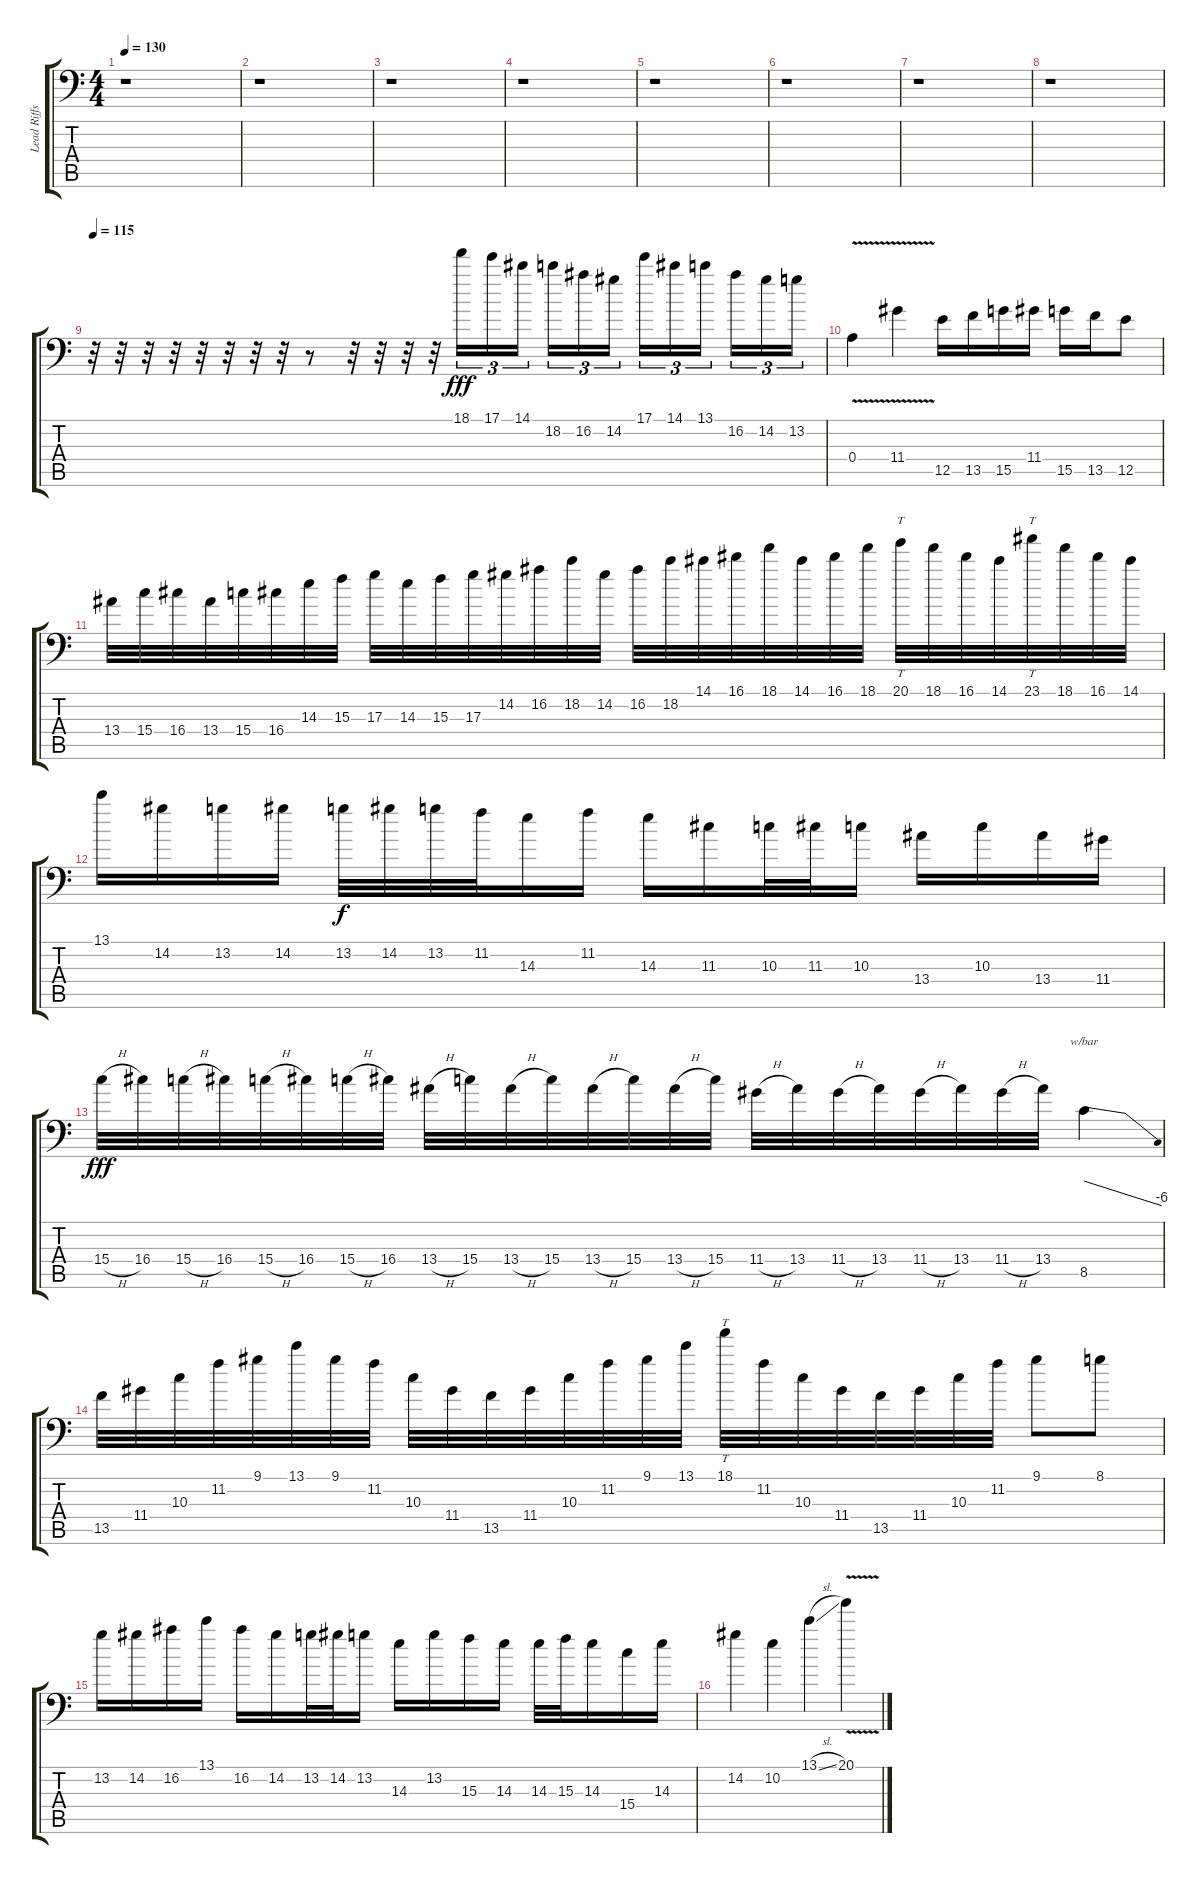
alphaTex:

\track ("Lead Riffs" "Lead Riffs") {instrument distortionguitar}
\staff {score tabs}
\tuning (B3 Gb3 D3 A2 E2 A1) {hide}
\ts (4 4)
\tempo 130
\clef f4
\ks c
r.1{dy fff} |
r.1 |
r.1 |
r.1 |
r.1 |
r.1 |
r.1 |
r.1 |
\tempo 115
r.32{instrument overdrivenguitar} r.32 r.32 r.32 r.32 r.32 r.32 r.32 r.8 r.32 r.32 r.32 r.32 18.1.16{tu (3 2)} 17.1.16{tu (3 2)} 14.1.16{tu (3 2) beam splitsecondary} 18.2.16{tu (3 2)} 16.2.16{tu (3 2)} 14.2.16{tu (3 2)} 17.1.16{tu (3 2)} 14.1.16{tu (3 2)} 13.1.16{tu (3 2) beam splitsecondary} 16.2.16{tu (3 2)} 14.2.16{tu (3 2)} 13.2.16{tu (3 2)} |
0.4{v}.4 11.4{v}.4 12.5.16 13.5.16 15.5.16 11.4.16 15.5.16 13.5.16 12.5.8 |
13.4.32 15.4.32 16.4.32 13.4.32 15.4.32 16.4.32 14.3.32 15.3.32 17.3.32 14.3.32 15.3.32 17.3.32 14.2.32 16.2.32 18.2.32 14.2.32 16.2.32 18.2.32 14.1.32 16.1.32 18.1.32 14.1.32 16.1.32 18.1.32 20.1.32{tt} 18.1.32 16.1.32 14.1.32 23.1.32{tt} 18.1.32 16.1.32 14.1.32 |
13.1.16 14.2.16 13.2.16 14.2.16 13.2.32{dy f} 14.2.32 13.2.32 11.2.32 14.3.16 11.2.16 14.3.16 11.3.16 10.3.32 11.3.32 10.3.16 13.4.16 10.3.16 13.4.16 11.4.16 |
15.4{h}.32{dy fff} 16.4.32 15.4{h}.32 16.4.32 15.4{h}.32 16.4.32 15.4{h}.32 16.4.32 13.4{h}.32 15.4.32 13.4{h}.32 15.4.32 13.4{h}.32 15.4.32 13.4{h}.32 15.4.32 11.4{h}.32 13.4.32 11.4{h}.32 13.4.32 11.4{h}.32 13.4.32 11.4{h}.32 13.4.32 8.5.4{tbe (dive default 0 0 60 -24)} |
13.5.32 11.4.32 10.3.32 11.2.32 9.1.32 13.1.32 9.1.32 11.2.32 10.3.32 11.4.32 13.5.32 11.4.32 10.3.32 11.2.32 9.1.32 13.1.32 18.1.32{tt} 11.2.32 10.3.32 11.4.32 13.5.32 11.4.32 10.3.32 11.2.32 9.1.8 8.1.8 |
13.2.16 14.2.16 16.2.16 13.1.16 16.2.16 14.2.16 13.2.32 14.2.32 13.2.16 14.3.16 13.2.16 15.3.16 14.3.16 14.3.32 15.3.32 14.3.16 15.4.16 14.3.16 |
14.2.4 10.2.4 13.1{sl}.4 20.1{v}.4
